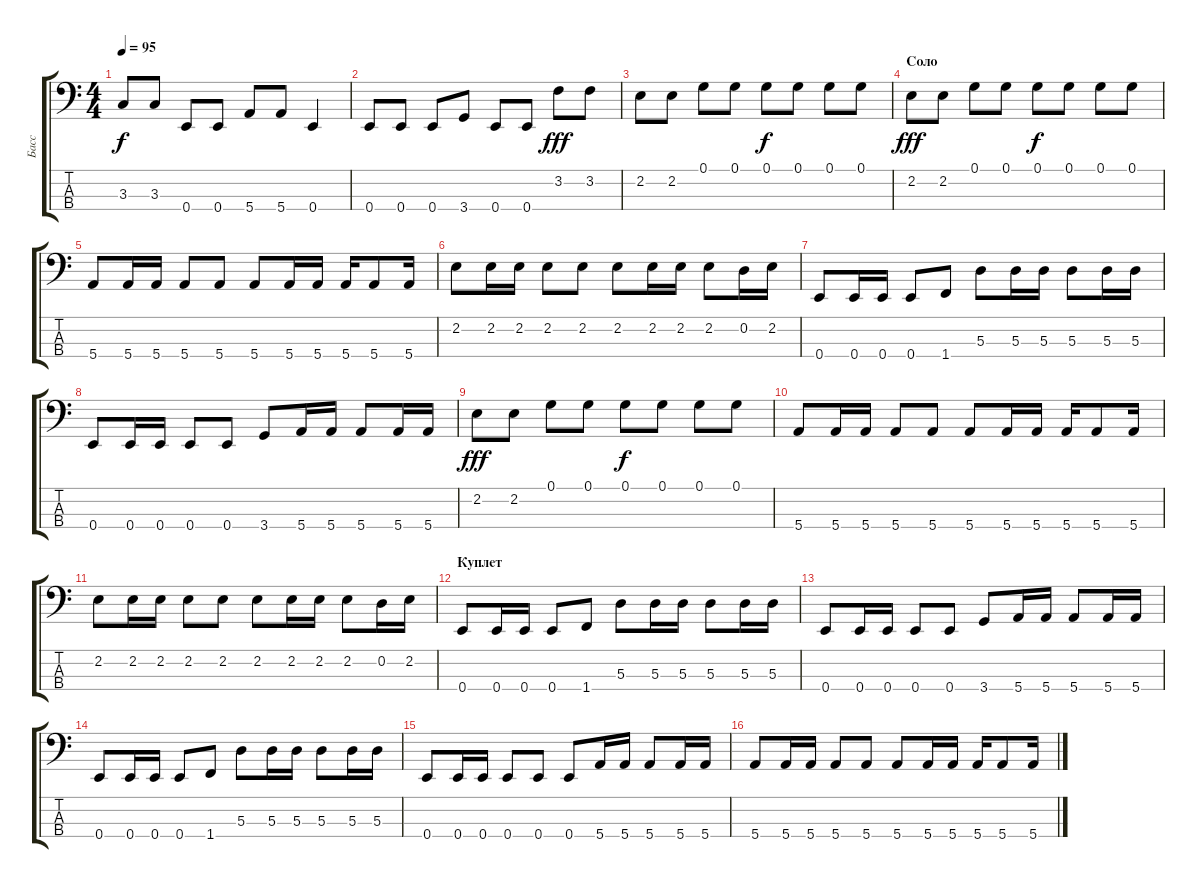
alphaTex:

\track ("Басс" "Басс") {instrument electricbassfinger}
\staff {score tabs}
\tuning (G2 D2 A1 E1) {hide}
\ts (4 4)
\tempo 95
\clef f4
\ks c
3.3.8{dy f} 3.3.8 0.4.8 0.4.8 5.4.8 5.4.8 0.4.4 |
0.4.8 0.4.8 0.4.8 3.4.8 0.4.8 0.4.8 3.2.8{dy fff} 3.2.8 |
2.2.8 2.2.8 0.1.8 0.1.8 0.1.8{dy f} 0.1.8 0.1.8 0.1.8 |
\section ("" "Соло")
2.2.8{dy fff} 2.2.8 0.1.8 0.1.8 0.1.8{dy f} 0.1.8 0.1.8 0.1.8 |
5.4.8 5.4.16 5.4.16 5.4.8 5.4.8 5.4.8 5.4.16 5.4.16 5.4.16 5.4.8 5.4.16 |
2.2.8 2.2.16 2.2.16 2.2.8 2.2.8 2.2.8 2.2.16 2.2.16 2.2.8 0.2.16 2.2.16 |
0.4.8 0.4.16 0.4.16 0.4.8 1.4.8 5.3.8 5.3.16 5.3.16 5.3.8 5.3.16 5.3.16 |
0.4.8 0.4.16 0.4.16 0.4.8 0.4.8 3.4.8 5.4.16 5.4.16 5.4.8 5.4.16 5.4.16 |
2.2.8{dy fff} 2.2.8 0.1.8 0.1.8 0.1.8{dy f} 0.1.8 0.1.8 0.1.8 |
5.4.8 5.4.16 5.4.16 5.4.8 5.4.8 5.4.8 5.4.16 5.4.16 5.4.16 5.4.8 5.4.16 |
2.2.8 2.2.16 2.2.16 2.2.8 2.2.8 2.2.8 2.2.16 2.2.16 2.2.8 0.2.16 2.2.16 |
\section ("" "Куплет")
0.4.8 0.4.16 0.4.16 0.4.8 1.4.8 5.3.8 5.3.16 5.3.16 5.3.8 5.3.16 5.3.16 |
0.4.8 0.4.16 0.4.16 0.4.8 0.4.8 3.4.8 5.4.16 5.4.16 5.4.8 5.4.16 5.4.16 |
0.4.8 0.4.16 0.4.16 0.4.8 1.4.8 5.3.8 5.3.16 5.3.16 5.3.8 5.3.16 5.3.16 |
0.4.8 0.4.16 0.4.16 0.4.8 0.4.8 0.4.8 5.4.16 5.4.16 5.4.8 5.4.16 5.4.16 |
5.4.8 5.4.16 5.4.16 5.4.8 5.4.8 5.4.8 5.4.16 5.4.16 5.4.16 5.4.8 5.4.16
